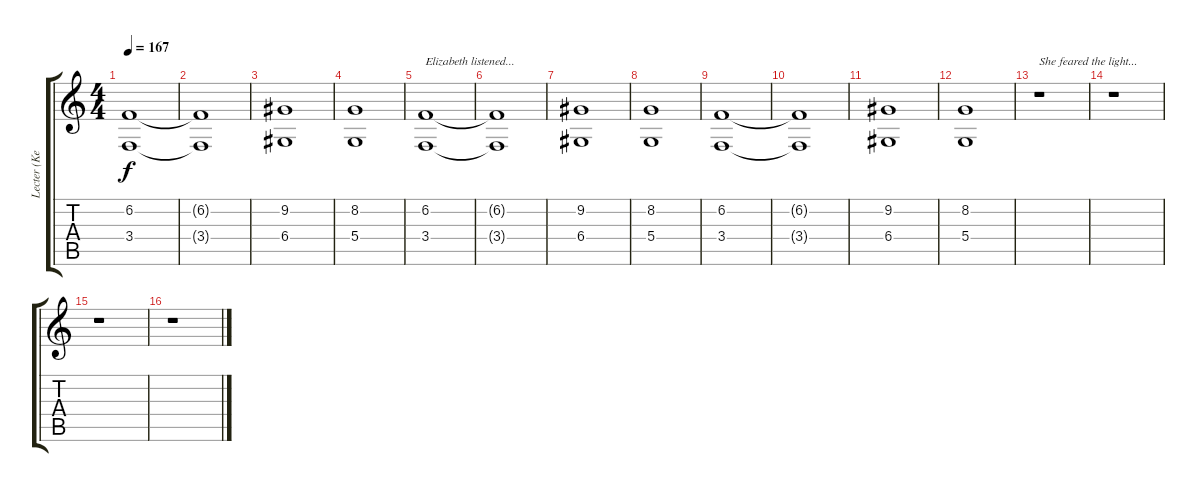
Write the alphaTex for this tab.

\track ("Lecter (KeybLeft)" "Lecter (Ke") {instrument pad4choir}
\staff {score tabs}
\tuning (E4 B3 G3 D3 A2 E2) {hide}
\ts (4 4)
\tempo 167
\clef g2
\ks c
(6.2 3.4).1{dy f} |
(6.2{t} 3.4{t}).1 |
(9.2 6.4).1 |
(8.2 5.4).1 |
(6.2 3.4).1{txt "Elizabeth listened..."} |
(6.2{t} 3.4{t}).1 |
(9.2 6.4).1 |
(8.2 5.4).1 |
(6.2 3.4).1 |
(6.2{t} 3.4{t}).1 |
(9.2 6.4).1 |
(8.2 5.4).1 |
r.1{txt "She feared the light..."} |
r.1 |
r.1 |
r.1
